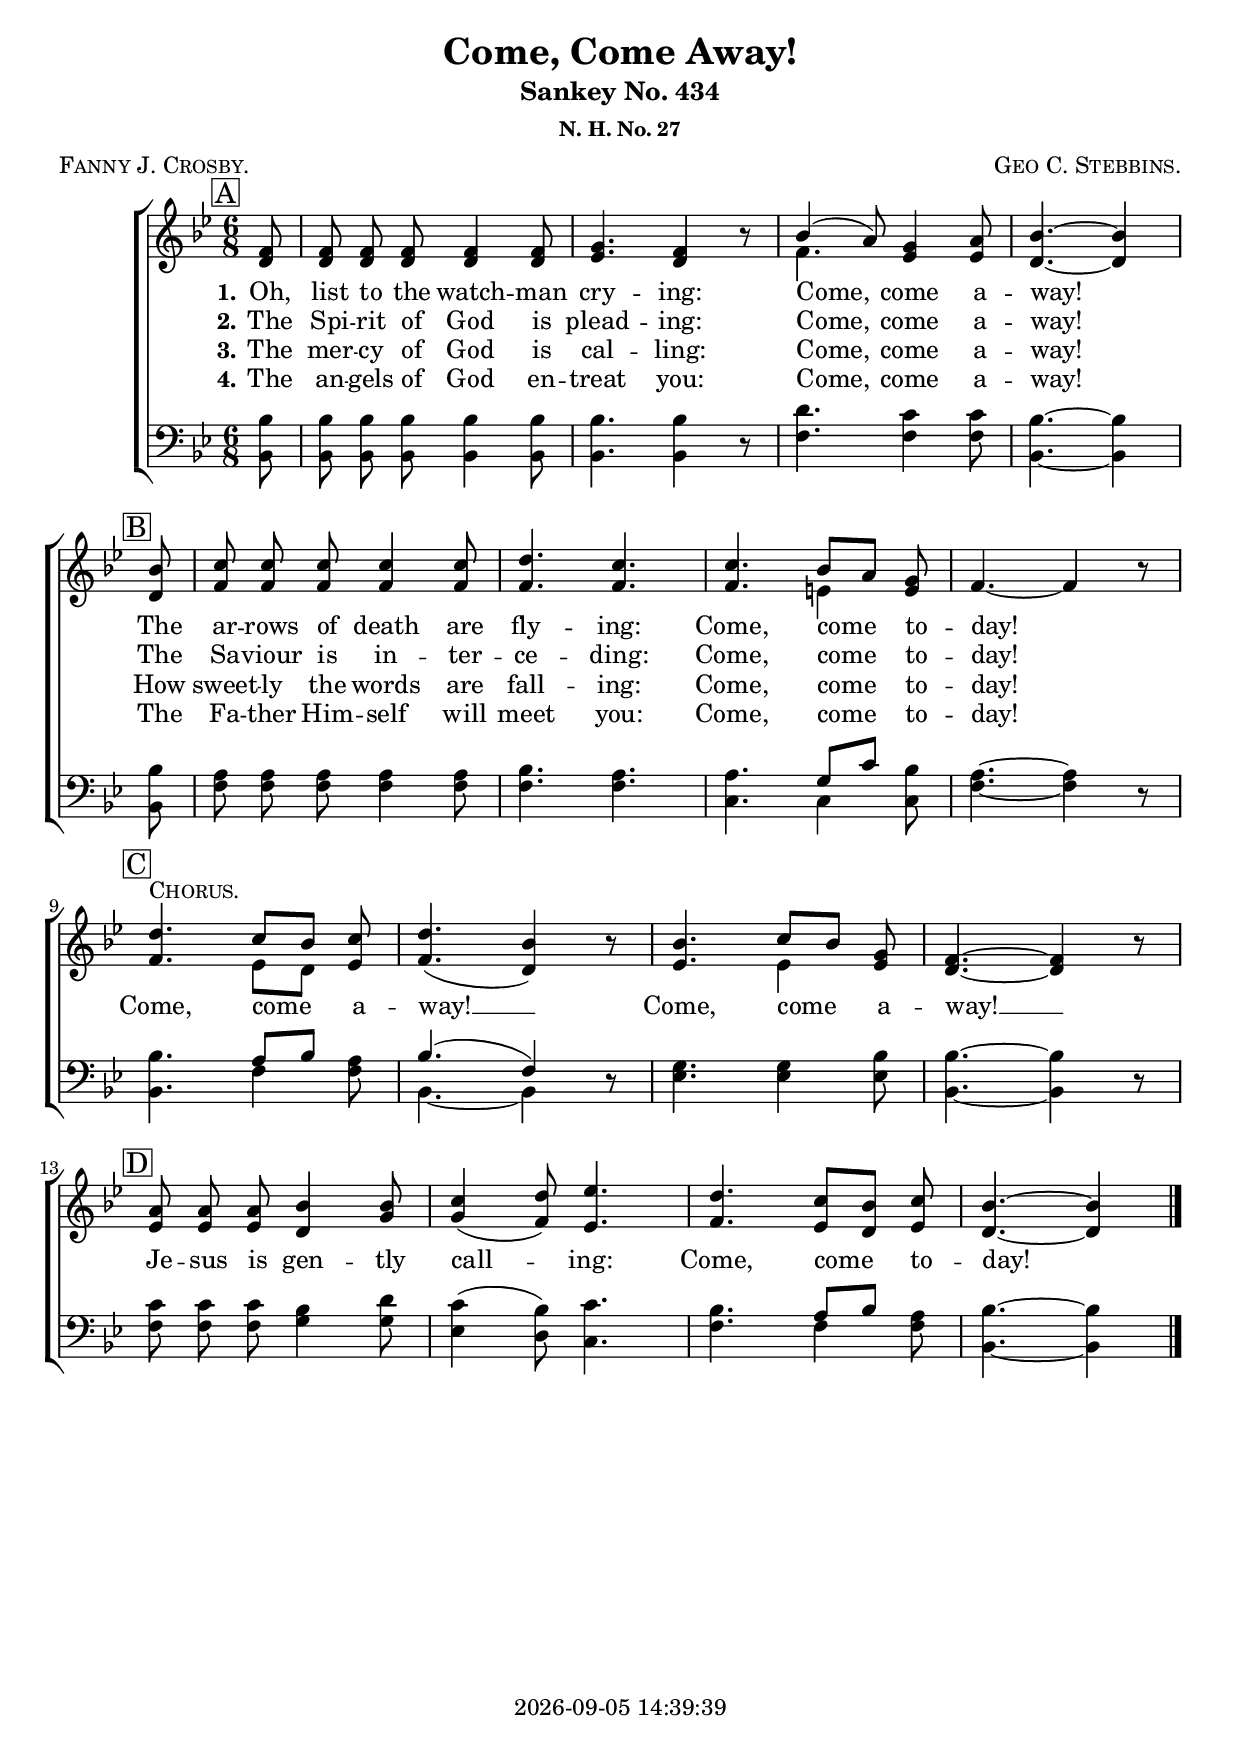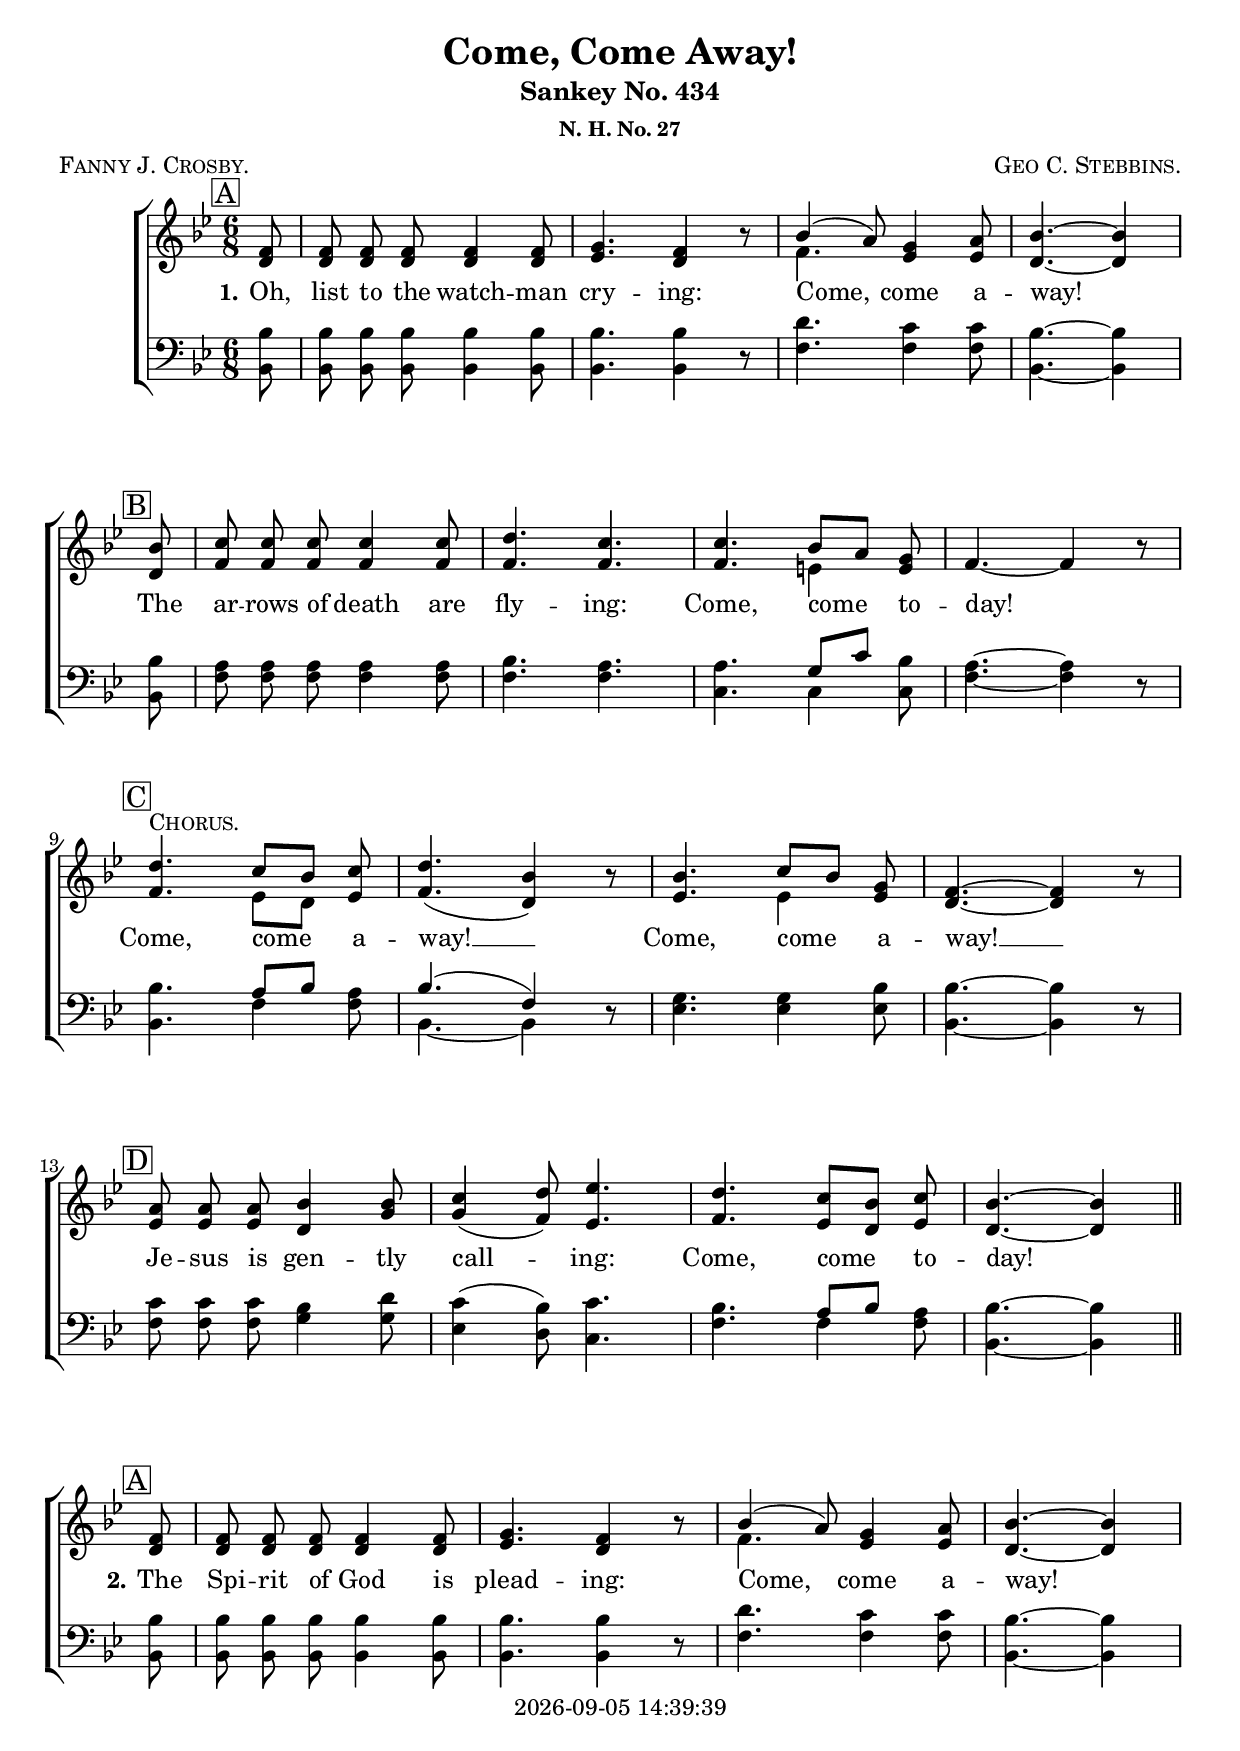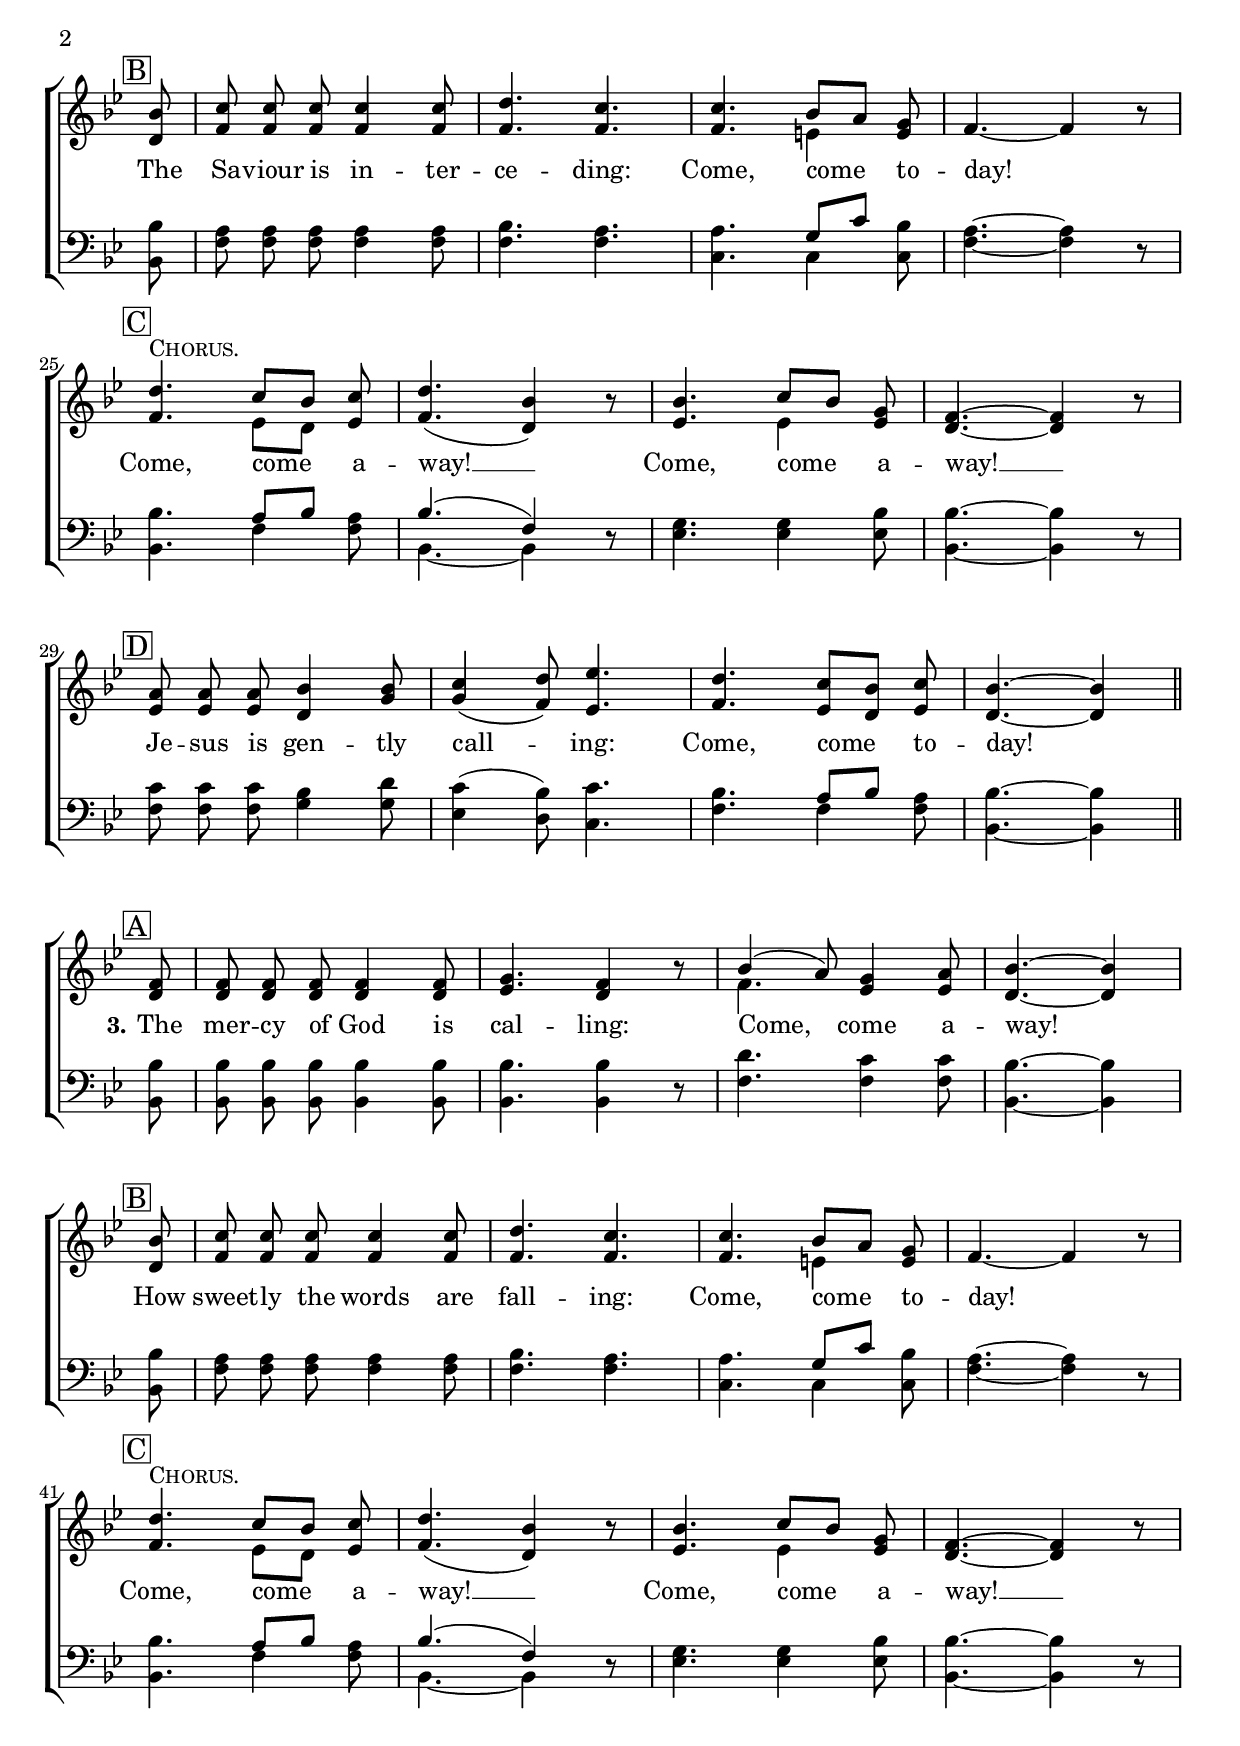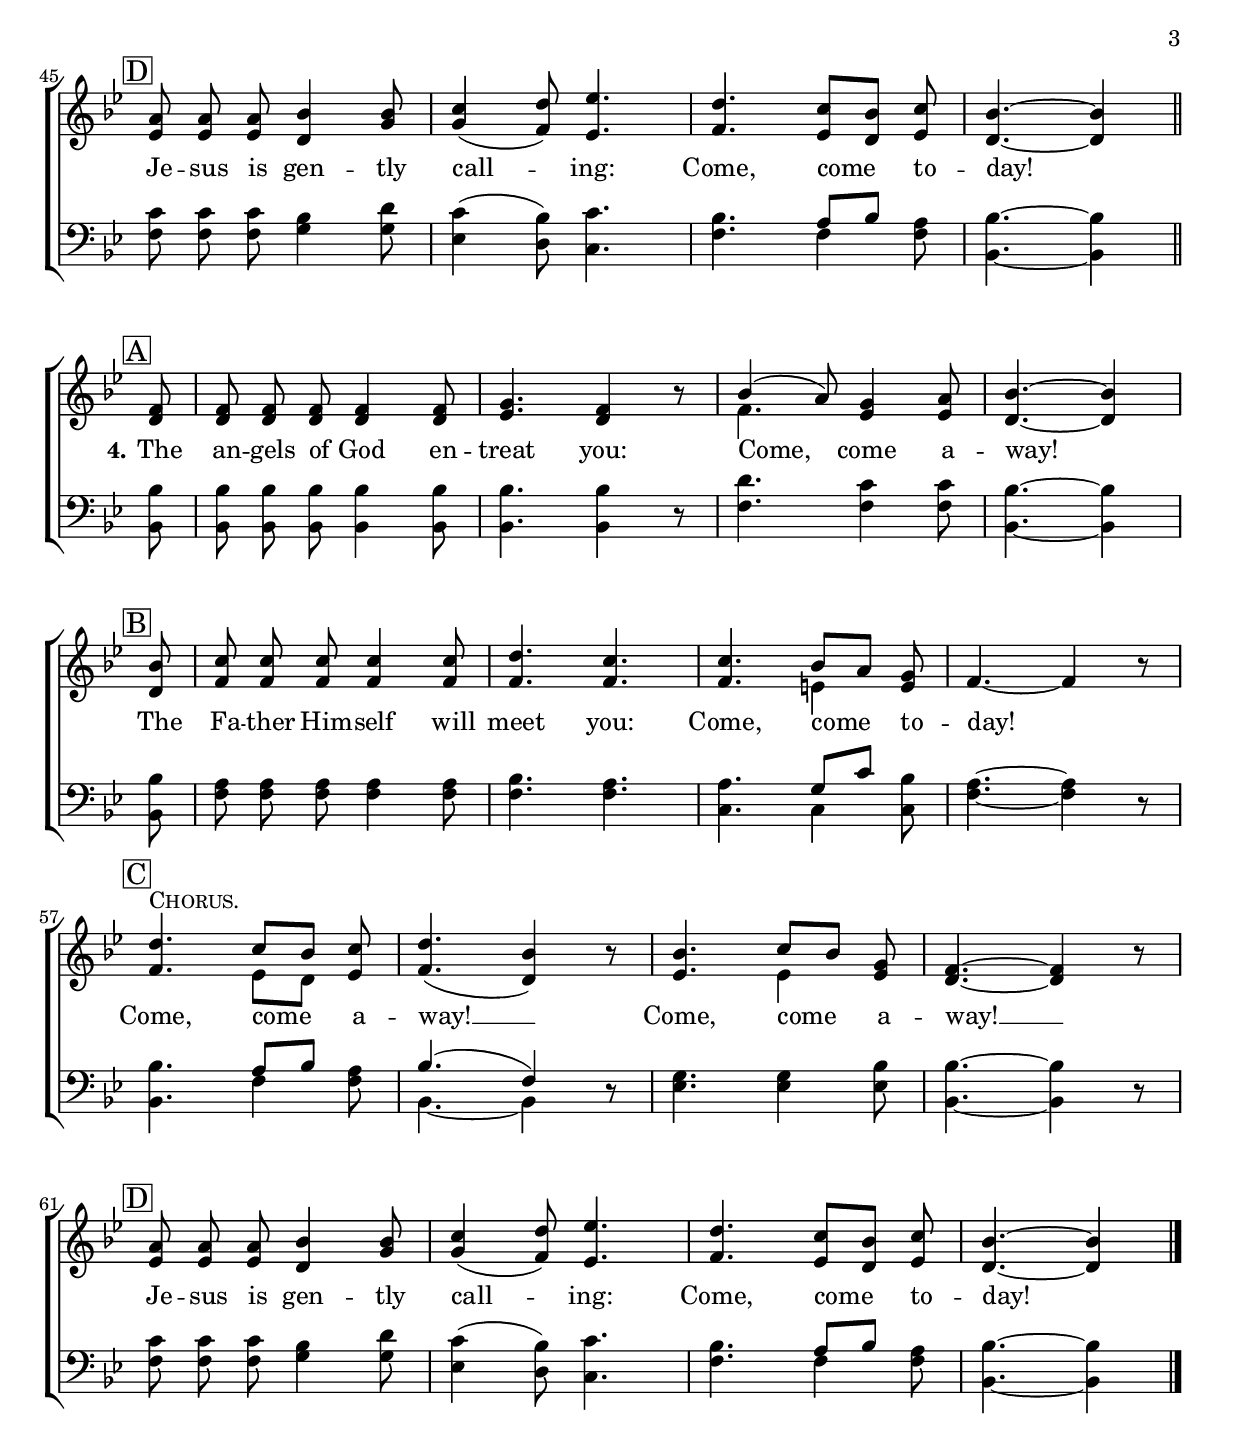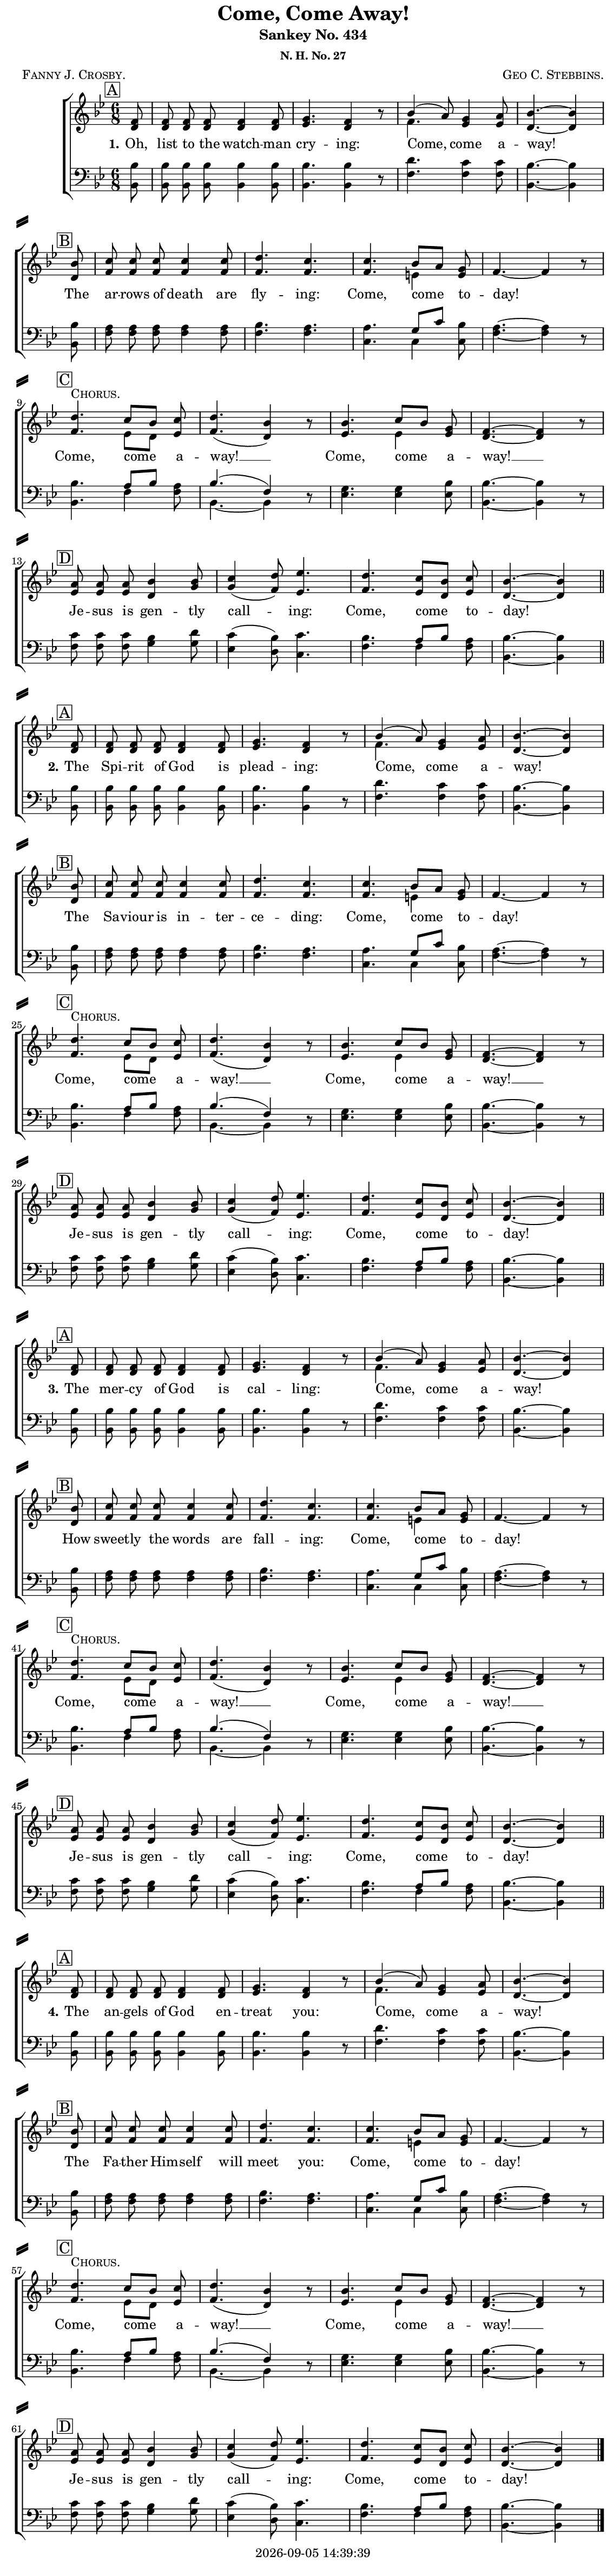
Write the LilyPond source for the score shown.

\version "2.22.1"

\include "articulate.ly"

today = #(strftime "%Y-%m-%d %H:%M:%S" (localtime (current-time)))

\header {
% centered at top
%  dedication  = "dedication"
  title       = "Come, Come Away!"
  subtitle    = "Sankey No. 434"
  subsubtitle = "N. H. No. 27"
%  instrument  = "instrument"
  
% arrangement of following lines:
%
%  poet    composer
%  meter   arranger
%  piece       opus

  composer    = \markup\smallCaps "Geo C. Stebbins."
%  arranger    = "arranger"
%  opus        = "opus"

  poet        = \markup\smallCaps "Fanny J. Crosby."
%  meter       = \markup\smallCaps "meter"
%  piece       = \markup\smallCaps "piece"

% centered at bottom
% tagline     = "tagline" % default lilypond version
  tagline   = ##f
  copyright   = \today
}

% #(set-global-staff-size 16)

global = {
  \key bes \major
  \time 6/8
  \partial 8
}

RehearsalTrack = {
% \set Score.currentBarNumber = #5
  \mark \markup { \box "A" } s8 s2.*3 s4. s4
  \mark \markup { \box "B" } s8 s2.*4
  \mark \markup { \box "C" }    s2.*4
  \mark \markup { \box "D" }    s2.*3 s4. s4
}

TempoTrack = {
  \set Score.tempoHideNote = ##t
  \tempo 4=120
}

nl = { \bar "||" \break }

soprano = \relative {
  \autoBeamOff
  f'8
  f8 8 8 4 8
  g4. f4 r8
  bes4(a8) g4 a8
  bes4.~4 \bar "|" \break 8
  c8 8 8 4 8 % B
  d4. c
  c4. bes8[a] g
  f4.~4 r8 \break
  d'4.^\markup\smallCaps Chorus. c8[bes] c % C
  d4.(bes4) r8
  bes4. c8[bes] g
  f4.~4 r8 \break
  a8 8 8 bes4 8 % D
  c4(d8) ees4.
  d4. c8[bes] c
  bes4.~4
}

alto = \relative {
  \autoBeamOff
  d'8
  d8 8 8 4 8
  ees4. d4 r8
  f4. ees4 8
  d4.~4 8
  f8 8 8 4 8 % B
  f4. 4.
  f4. e4 8
  f4.~4 r8
  f4. ees8 d ees % C
  f4.(d4) r8
  ees4. 4 8
  d4.~4 r8
  ees8 8 8 d4 g8 % D
  g4(f8) ees4.
  f4. ees8[d] ees
  d4.~4
}

tenor = \relative {
  \autoBeamOff
  bes8
  bes8 8 8 4 8
  bes4. 4 r8
  d4. c4 8
  bes4.~4 8
  a8 8 8 4 8 % B
  bes4. a
  a4. g8[c] bes
  a4.~4 r8
  bes4. a8[bes] a % C
  bes4.(f4) r8
  g4. 4 bes8
  bes4.~4 r8
  c8 8 8 bes4 d8 % D
  c4(bes8) c4.
  bes4. a8[bes] a
  bes4.~4
}

bass = \relative {
  \autoBeamOff
  bes,8
  bes8 8 8 4 8
  bes4. 4 r8
  f'4. 4 8
  bes,4.~4 8
  f'8 8 8 4 8 % B
  f4. 4.
  c4. 4 8
  f4.~4 r8
  bes,4. f'4 8 % C
  bes,4.~4 r8
  ees4. 4 8
  bes4.~4 r8
  f'8 8 8 g4 8 % D
  ees4(d8) c4.
  f4. 4 8
  bes,4.~4
}

nom  = {   \set ignoreMelismata = ##t }
yesm = { \unset ignoreMelismata       }

chorus = \lyricmode {
  Come, come a -- way! __
  Come, come a -- way! __
  Je -- sus is gen -- tly call -- ing:
  Come, come to -- day!
}

chorusMen = \lyricmode {
}

verses = 4

wordsOne = \lyricmode {
  \set stanza = "1."
  Oh, list to the watch -- man cry -- ing:
  Come, come a -- way!
  The ar -- rows of death are fly -- ing:
  Come, come to -- day!
}
  
wordsTwo = \lyricmode {
  \set stanza = "2."
  The Spi -- rit of God is plead -- ing:
  Come, come a -- way!
  The Sa -- viour is in -- ter -- ce -- ding:
  Come, come to -- day!
}
  
wordsThree = \lyricmode {
  \set stanza = "3."
  The mer -- cy of God is cal -- ling:
  Come, come a -- way!
  How sweet -- ly the words are fall -- ing:
  Come, come to -- day!
}
  
wordsFour = \lyricmode {
  \set stanza = "4."
  The an -- gels of God en -- treat you:
  Come, come a -- way!
  The Fa -- ther Him -- self will meet you:
  Come, come to -- day!
}
  
wordsMidi = \lyricmode {
  \set stanza = "1."
  "Oh, " "list " "to " "the " watch "man " cry "ing: "
  "\nCome, " "come " a "way! "
  "\nThe " ar "rows " "of " "death " "are " fly "ing: "
  "\nCome, " "come " to "day! "
  "\nCome, " "come " a "way! " 
  "\nCome, " "come " a "way! " 
  "\nJe" "sus " "is " gen "tly " call "ing: "
  "\nCome, " "come " to "day!\n"

  \set stanza = "2."
  "\nThe " Spi "rit " "of " "God " "is " plead "ing: "
  "\nCome, " "come " a "way! "
  "\nThe " Sa "viour " "is " in ter ce "ding: "
  "\nCome, " "come " to "day! "
  "\nCome, " "come " a "way! " 
  "\nCome, " "come " a "way! " 
  "\nJe" "sus " "is " gen "tly " call "ing: "
  "\nCome, " "come " to "day!\n"

  \set stanza = "3."
  "\nThe " mer "cy " "of " "God " "is " cal "ling: "
  "\nCome, " "come " a "way! "
  "\nHow " sweet "ly " "the " "words " "are " fall "ing: "
  "\nCome, " "come " to "day! "
  "\nCome, " "come " a "way! " 
  "\nCome, " "come " a "way! " 
  "\nJe" "sus " "is " gen "tly " call "ing: "
  "\nCome, " "come " to "day!\n"

  \set stanza = "4."
  "\nThe " an "gels " "of " "God " en "treat " "you: "
  "\nCome, " "come " a "way! "
  "\nThe " Fa "ther " Him "self " "will " "meet " "you: "
  "\nCome, " "come " to "day! "
  "\nCome, " "come " a "way! " 
  "\nCome, " "come " a "way! " 
  "\nJe" "sus " "is " gen "tly " call "ing: "
  "\nCome, " "come " to "day! "
}

wordsMidiMen = \lyricmode {
}

\book {
  \bookOutputSuffix "midi"
  \score {
%    \articulate
        \new ChoirStaff <<
                                % Soprano staff
          \new Staff = soprano
          <<
            \new Voice { \repeat unfold \verses \TempoTrack     }
            \new Voice { \global \repeat unfold \verses \soprano \bar "|." }
            \addlyrics \wordsMidi
          >>
                                % Alto staff
          \new Staff = alto
          <<
            \new Voice { \global \repeat unfold \verses { \alto \nl } \bar "|." }
          >>
                                % Tenor staff
          \new Staff = tenor
          <<
            \clef "treble_8"
            \new Voice { \global \repeat unfold \verses \tenor }
            \addlyrics \wordsMidiMen
          >>
                                % Bass staff
          \new Staff = bass
          <<
            \clef "bass"
            \new Voice { \global \repeat unfold \verses \bass }
          >>
        >>
    \midi {}
  }
}

\book {
  \bookOutputSuffix "repeat"
  \score {
        \new ChoirStaff <<
                                  % Joint soprano/alto staff
          \new Staff = women \with { printPartCombineTexts = ##f }
          <<
            \new Voice \RehearsalTrack
            \new Voice \TempoTrack
            \new NullVoice = "aligner" \soprano
            \new Voice \partCombine { \global \soprano \bar "|." } { \global \alto }
            \new Lyrics \lyricsto "aligner" { \wordsOne \chorus }
            \new Lyrics \lyricsto "aligner"   \wordsTwo
            \new Lyrics \lyricsto "aligner"   \wordsThree
            \new Lyrics \lyricsto "aligner"   \wordsFour
          >>
                                  % Joint tenor/bass staff
          \new Staff = men \with { printPartCombineTexts = ##f }
          <<
            \clef "bass"
            \new Voice \partCombine { \global \tenor } { \global \bass }
            \new NullVoice = alignerT { \tenor }
          >>
          \new Lyrics \with {alignAboveContext = men} \lyricsto alignerT \chorusMen
        >>
    \layout {
      indent = 1.5\cm
      \pointAndClickOff
      \context {
        \Staff \RemoveAllEmptyStaves
      }
    }
  }
}

singlescore = {
        \new ChoirStaff <<
                                  % Joint soprano/alto staff
          \new Staff = women \with { printPartCombineTexts = ##f }
          <<
            \new Voice { \repeat unfold \verses \RehearsalTrack }
            \new Voice { \repeat unfold \verses \TempoTrack }
            \new NullVoice = "aligner" { \repeat unfold \verses \soprano }
            \new Voice \partCombine { \global \repeat unfold \verses \soprano \bar "|." }
                                    { \global \repeat unfold \verses { \alto \nl } \bar "|." }
            \new Lyrics \lyricsto "aligner" { \wordsOne   \chorus
                                              \wordsTwo   \chorus
                                              \wordsThree \chorus
                                              \wordsFour  \chorus
                                            }
          >>
                                  % Joint tenor/bass staff
          \new Staff = men \with { printPartCombineTexts = ##f }
          <<
            \clef "bass"
            \new Voice \partCombine { \global \repeat unfold \verses \tenor }
                                    { \global \repeat unfold \verses \bass }
            \new NullVoice = alignerT { \repeat unfold \verses \tenor }
          >>
          \new Lyrics \with {alignAboveContext = men} \lyricsto alignerT { \repeat unfold \verses \chorusMen }
        >>
}

\book {
  \bookOutputSuffix "single"
  \score {
    \singlescore
    \layout {
      indent = 1.5\cm
      \pointAndClickOff
      \context {
        \Staff \RemoveAllEmptyStaves
      }
    }
  }
}

\book {
  \bookOutputSuffix "singlepage"
  \paper {
    top-margin = 0
    left-margin = 7
    right-margin = 1
    paper-width = 190\mm
    page-breaking = #ly:one-page-breaking
    system-system-spacing.basic-distance = #15
    system-separator-markup = \slashSeparator
  }
  \score {
    \singlescore
    \layout {
      indent = 1.5\cm
      \pointAndClickOff
      \context {
        \Staff \RemoveAllEmptyStaves
      }
    }
  }
}
